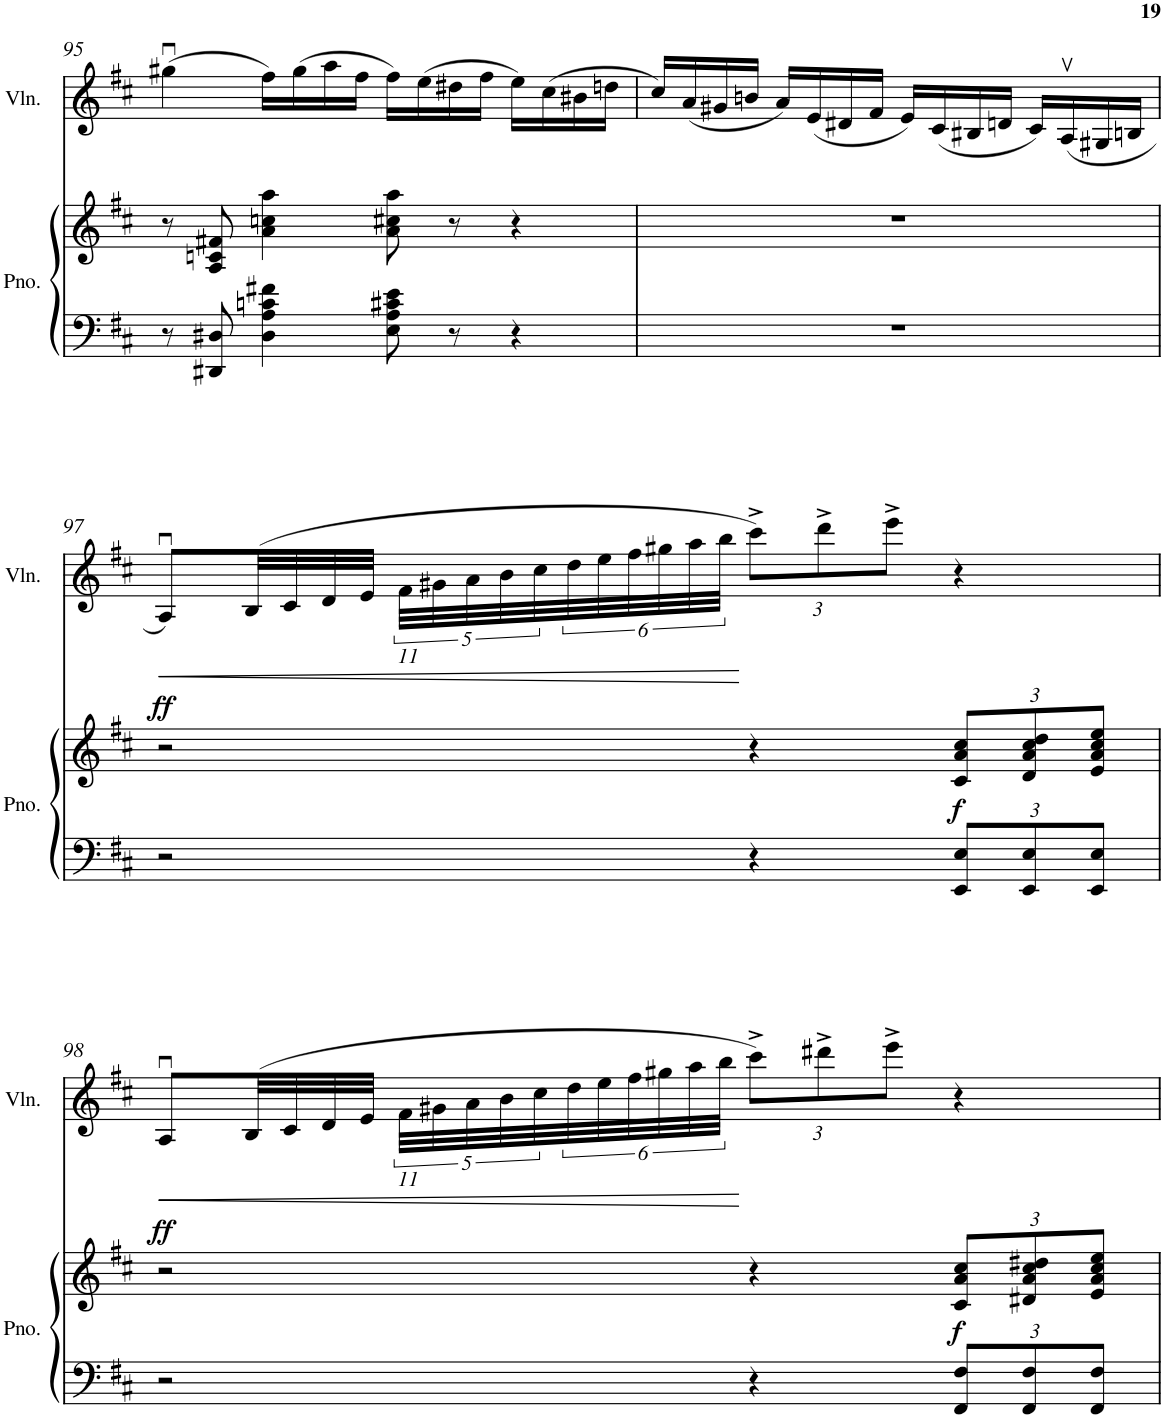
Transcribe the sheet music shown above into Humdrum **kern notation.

**kern	**kern	**dynam	**kern	**dynam
*part2	*part2	*part2	*part1	*part1
*staff3	*staff2	*staff2/3	*staff1	*staff1
*I"Piano	*	*	*I"Violin	*
*I'Pno.	*	*	*I'Vln.	*
!!LO:PB:g=z
*clefF4	*clefG2	*	*clefG2	*
*k[f#c#]	*k[f#c#]	*	*k[f#c#]	*
*M4/4	*M4/4	*	*M4/4	*
*met(c)	*met(c)	*	*met(c)	*
=95	=95	=95	=95	=95
8r	8r	.	(4gg#Xu\	.
8DD#X/ 8D#X/	8A/ 8cn/ 8f#X/	.	.	.
4D#\ 4A\ 4cn\ 4f#X\	4a\ 4ccn\ 4aa\	.	16ff#\LL)	.
.	.	.	(16gg#\	.
.	.	.	16aa\	.
.	.	.	16ff#\JJ	.
8E\ 8A\ 8c#X\ 8e\	8a\ 8cc#X\ 8aa\	.	16ff#\LL)	.
.	.	.	(16ee\	.
8r	8r	.	16dd#X\	.
.	.	.	16ff#\JJ	.
4r	4r	.	16ee\LL)	.
.	.	.	(16cc#\	.
.	.	.	16b#X\	.
.	.	.	16ddn\JJ	.
=96	=96	=96	=96	=96
1r	1r	.	16cc#/LL)	.
.	.	.	(16a/	.
.	.	.	16g#X/	.
.	.	.	16bn/JJ	.
.	.	.	16a/LL)	.
.	.	.	(16e/	.
.	.	.	16d#X/	.
.	.	.	16f#/JJ	.
.	.	.	16e/LL)	.
.	.	.	(16c#/	.
.	.	.	16B#X/	.
.	.	.	16dn/JJ	.
.	.	.	16c#/LL)	.
.	.	.	(16Av/	.
.	.	.	16G#X/	.
.	.	.	16Bn/JJ	.
!!LO:LB:g=z
=97	=97	=97	=97	=97
!	!	!LO:DY:a	!	!LO:HP:b
2r	2r	ff	8Au/L)	<
.	.	.	(32B/LL	.
.	.	.	32c#/	.
.	.	.	32d/	.
.	.	.	32e/JJJ	.
!	!	!	!LO:TX:b:i:t=11	!
.	.	.	40f#\LLL	.
.	.	.	40g#X\	.
.	.	.	40a\	.
.	.	.	40b\	.
.	.	.	40cc#\	.
.	.	.	48dd\	.
.	.	.	48ee\	.
.	.	.	48ff#\	.
.	.	.	48gg#X\	.
.	.	.	48aa\	.
.	.	.	48bb\JJJ	.
*	*	*	*Xbrackettup	*
4r	4r	.	12ccc#^\L)	[
.	.	.	12ddd^\	.
.	.	.	12eee^\J	.
*Xbrackettup	*Xbrackettup	*	*	*
!	!	!LO:DY:b	!	!
12EE/ 12E/L	12c#/ 12a/ 12cc#/L	f	4r	.
12EE/ 12E/	12d/ 12a/ 12cc#/ 12dd/	.	.	.
12EE/ 12E/J	12e/ 12a/ 12cc#/ 12ee/J	.	.	.
!!LO:LB:g=z
=98	=98	=98	=98	=98
!	!	!LO:DY:a	!	!LO:HP:b
2r	2r	ff	8Au/L	<
.	.	.	(32B/LL	.
.	.	.	32c#/	.
.	.	.	32d/	.
.	.	.	32e/JJJ	.
*	*	*	*brackettup	*
!	!	!	!LO:TX:b:i:t=11	!
.	.	.	40f#\LLL	.
.	.	.	40g#X\	.
.	.	.	40a\	.
.	.	.	40b\	.
.	.	.	40cc#\	.
.	.	.	48dd\	.
.	.	.	48ee\	.
.	.	.	48ff#\	.
.	.	.	48gg#X\	.
.	.	.	48aa\	.
.	.	.	48bb\JJJ	.
*	*	*	*Xbrackettup	*
4r	4r	.	12ccc#^\L)	[
.	.	.	12ddd#X^\	.
.	.	.	12eee^\J	.
!	!	!LO:DY:b	!	!
12FF#/ 12F#/L	12c#/ 12a/ 12cc#/L	f	4r	.
12FF#/ 12F#/	12d#X/ 12a/ 12cc#/ 12dd#X/	.	.	.
12FF#/ 12F#/J	12e/ 12a/ 12cc#/ 12ee/J	.	.	.
=	=	=	=	=
*-	*-	*-	*-	*-
